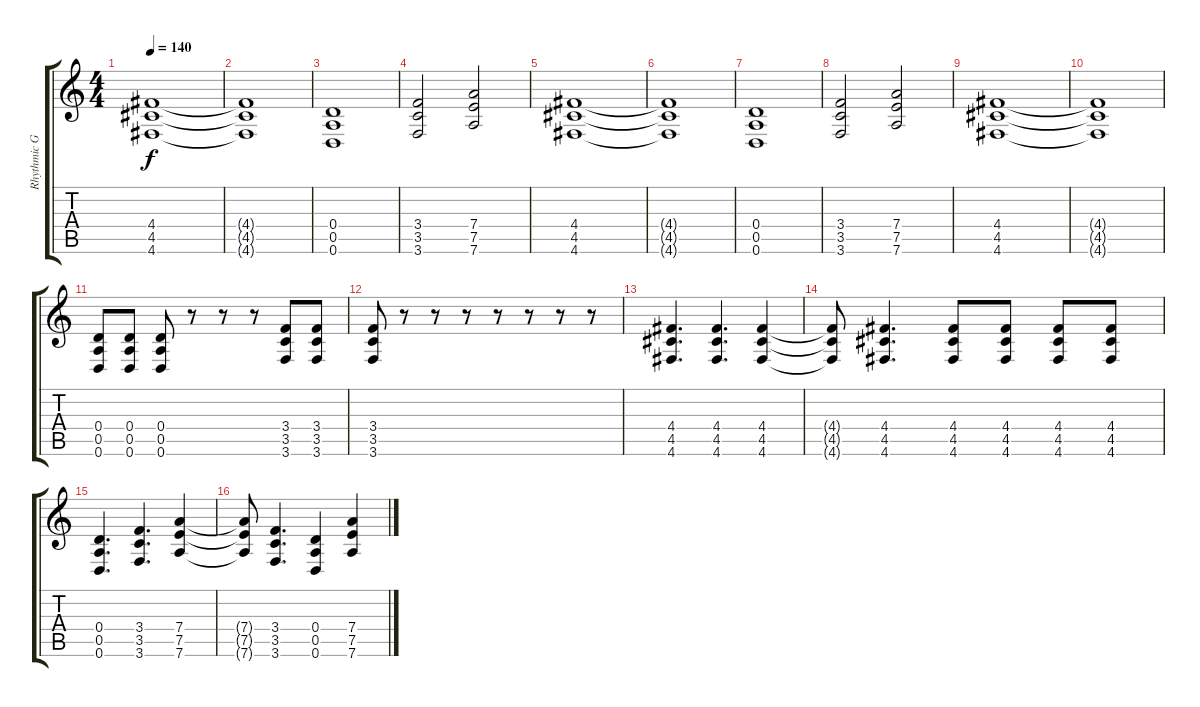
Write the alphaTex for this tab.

\track ("Rhythmic Guitar" "Rhythmic G") {instrument distortionguitar}
\staff {score tabs}
\tuning (E4 B3 G3 D3 A2 D2) {hide}
\ts (4 4)
\tempo 140
\clef g2
\ks c
(4.4 4.5 4.6).1{dy f} |
(4.4{t} 4.5{t} 4.6{t}).1 |
(0.4 0.5 0.6).1 |
(3.4 3.5 3.6).2 (7.4 7.5 7.6).2 |
(4.4 4.5 4.6).1 |
(4.4{t} 4.5{t} 4.6{t}).1 |
(0.4 0.5 0.6).1 |
(3.4 3.5 3.6).2 (7.4 7.5 7.6).2 |
(4.4 4.5 4.6).1 |
(4.4{t} 4.5{t} 4.6{t}).1 |
(0.4 0.5 0.6).8 (0.4 0.5 0.6).8 (0.4 0.5 0.6).8 r.8 r.8 r.8 (3.4 3.5 3.6).8 (3.4 3.5 3.6).8 |
(3.4 3.5 3.6).8 r.8 r.8 r.8 r.8 r.8 r.8 r.8 |
(4.4 4.5 4.6).4{d} (4.4 4.5 4.6).4{d} (4.4 4.5 4.6).4 |
(4.4{t} 4.5{t} 4.6{t}).8 (4.4 4.5 4.6).4{d} (4.4 4.5 4.6).8 (4.4 4.5 4.6).8 (4.4 4.5 4.6).8 (4.4 4.5 4.6).8 |
(0.4 0.5 0.6).4{d} (3.4 3.5 3.6).4{d} (7.4 7.5 7.6).4 |
(7.4{t} 7.5{t} 7.6{t}).8 (3.4 3.5 3.6).4{d} (0.4 0.5 0.6).4 (7.4 7.5 7.6).4
